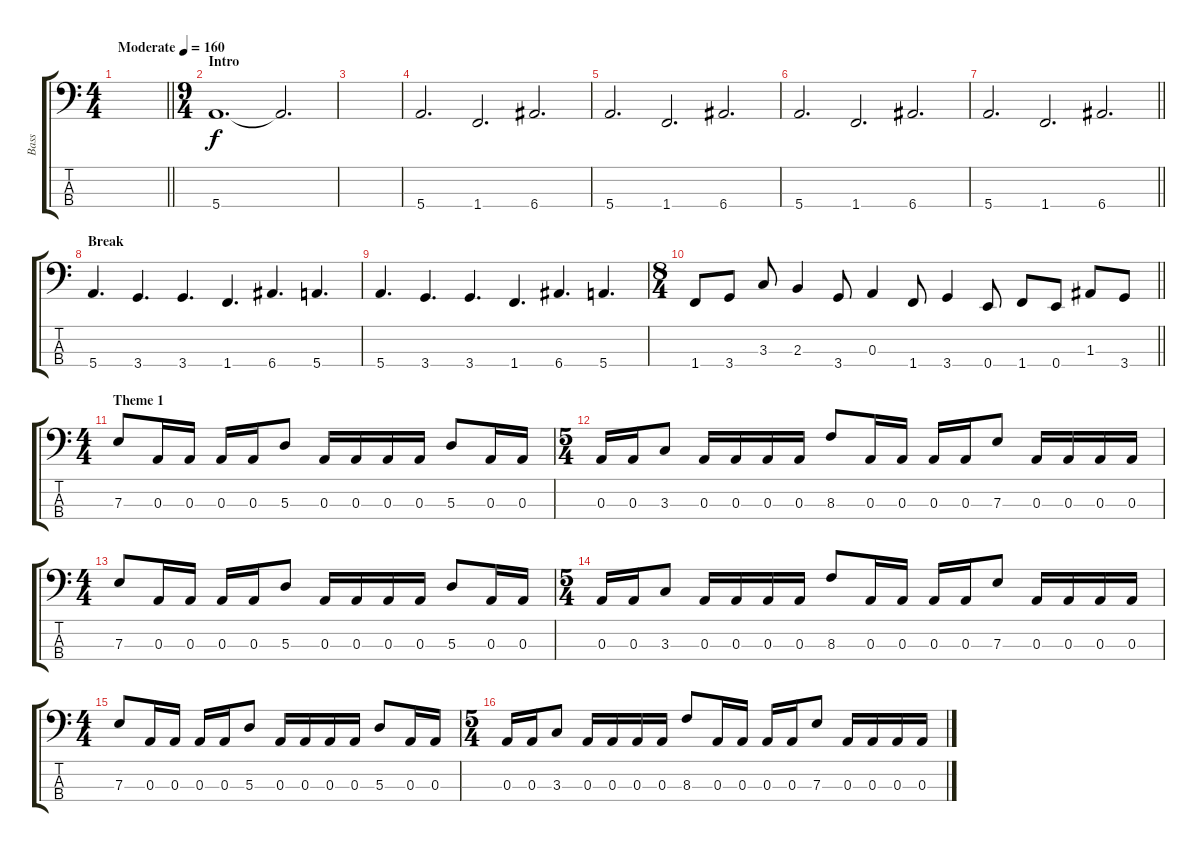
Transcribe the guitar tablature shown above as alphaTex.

\track ("Bass" "Bass") {instrument electricbassfinger}
\staff {score tabs}
\tuning (G2 D2 A1 E1) {hide}
\ts (4 4)
\tempo (160 "Moderate")
\clef f4
\barLineRight lightlight
\ks c
|
\ts (9 4)
\section ("" "Intro")
5.4.1{d volume 0} 5.4{t}.2{d} |
|
5.4.2{d volume 16} 1.4.2{d} 6.4.2{d} |
5.4.2{d volume 16} 1.4.2{d} 6.4.2{d} |
5.4.2{d volume 16} 1.4.2{d} 6.4.2{d} |
\barLineRight lightlight
5.4.2{d volume 16} 1.4.2{d} 6.4.2{d} |
\section ("" "Break")
5.4.4{d} 3.4.4{d} 3.4.4{d} 1.4.4{d} 6.4.4{d} 5.4.4{d} |
5.4.4{d} 3.4.4{d} 3.4.4{d} 1.4.4{d} 6.4.4{d} 5.4.4{d} |
\ts (8 4)
\barLineRight lightlight
1.4.8 3.4.8 3.3.8 2.3.4 3.4.8 0.3.4 1.4.8 3.4.4 0.4.8 1.4.8 0.4.8 1.3.8 3.4.8 |
\ts (4 4)
\section ("" "Theme 1")
7.3.8 0.3.16 0.3.16 0.3.16 0.3.16 5.3.8 0.3.16 0.3.16 0.3.16 0.3.16 5.3.8 0.3.16 0.3.16 |
\ts (5 4)
0.3.16 0.3.16 3.3.8 0.3.16 0.3.16 0.3.16 0.3.16 8.3.8 0.3.16 0.3.16 0.3.16 0.3.16 7.3.8 0.3.16 0.3.16 0.3.16 0.3.16 |
\ts (4 4)
7.3.8 0.3.16 0.3.16 0.3.16 0.3.16 5.3.8 0.3.16 0.3.16 0.3.16 0.3.16 5.3.8 0.3.16 0.3.16 |
\ts (5 4)
0.3.16 0.3.16 3.3.8 0.3.16 0.3.16 0.3.16 0.3.16 8.3.8 0.3.16 0.3.16 0.3.16 0.3.16 7.3.8 0.3.16 0.3.16 0.3.16 0.3.16 |
\ts (4 4)
7.3.8 0.3.16 0.3.16 0.3.16 0.3.16 5.3.8 0.3.16 0.3.16 0.3.16 0.3.16 5.3.8 0.3.16 0.3.16 |
\ts (5 4)
0.3.16 0.3.16 3.3.8 0.3.16 0.3.16 0.3.16 0.3.16 8.3.8 0.3.16 0.3.16 0.3.16 0.3.16 7.3.8 0.3.16 0.3.16 0.3.16 0.3.16
